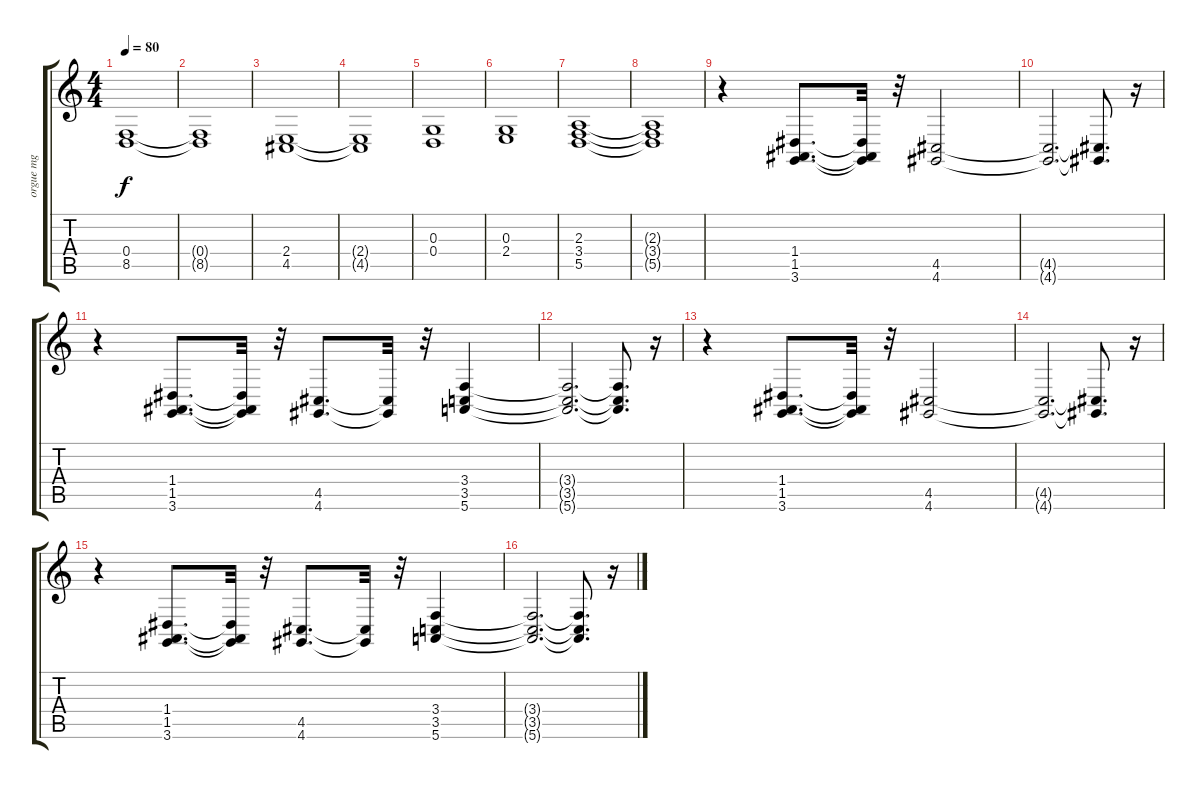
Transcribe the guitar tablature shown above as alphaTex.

\track ("orgue mg" "orgue mg") {instrument churchorgan}
\staff {score tabs}
\tuning (E4 B3 G3 D3 A2 E2) {hide}
\ts (4 4)
\tempo 80
\clef g2
\ks c
(0.4 8.5).1{dy f} |
(0.4{t} 8.5{t}).1 |
(2.4 4.5).1 |
(2.4{t} 4.5{t}).1 |
(0.3 0.4).1 |
(0.3 2.4).1 |
(2.3 3.4 5.5).1 |
(2.3{t} 3.4{t} 5.5{t}).1 |
r.4 (1.4 1.5 3.6).8{d} (1.4{t} 1.5{t} 3.6{t}).32 r.32 (4.5 4.6).2 |
(4.5{t} 4.6{t}).2{d} (4.5{t} 4.6{t}).8{d} r.16 |
r.4 (1.4 1.5 3.6).8{d} (1.4{t} 1.5{t} 3.6{t}).32 r.32 (4.5 4.6).8{d} (4.5{t} 4.6{t}).32 r.32 (3.4 3.5 5.6).4 |
(3.4{t} 3.5{t} 5.6{t}).2{d} (3.4{t} 3.5{t} 5.6{t}).8{d} r.16 |
r.4 (1.4 1.5 3.6).8{d} (1.4{t} 1.5{t} 3.6{t}).32 r.32 (4.5 4.6).2 |
(4.5{t} 4.6{t}).2{d} (4.5{t} 4.6{t}).8{d} r.16 |
r.4 (1.4 1.5 3.6).8{d} (1.4{t} 1.5{t} 3.6{t}).32 r.32 (4.5 4.6).8{d} (4.5{t} 4.6{t}).32 r.32 (3.4 3.5 5.6).4 |
(3.4{t} 3.5{t} 5.6{t}).2{d} (3.4{t} 3.5{t} 5.6{t}).8{d} r.16
